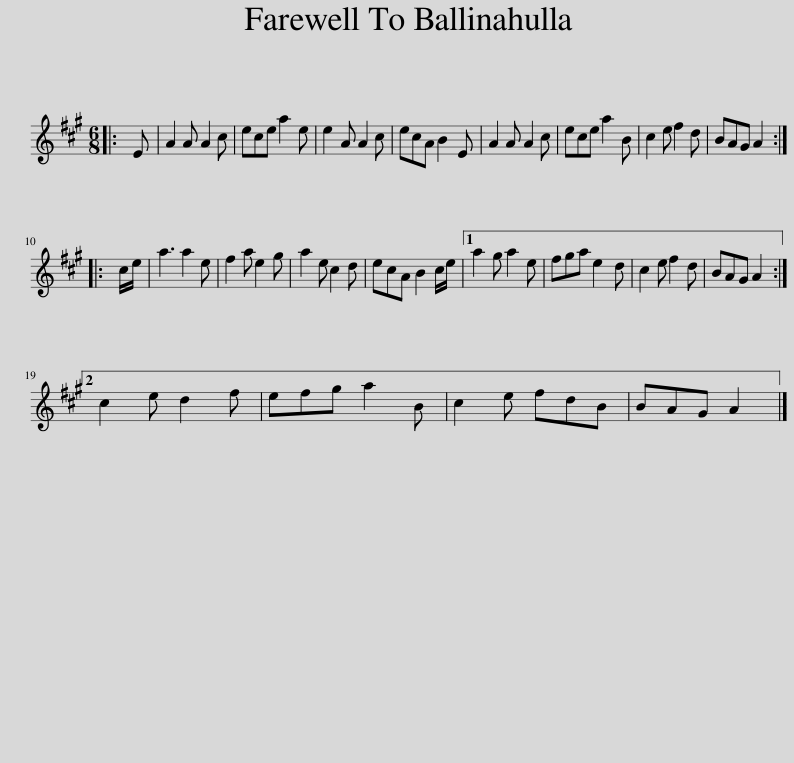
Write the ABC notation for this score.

X:1
L:1/8
M:6/8
I:linebreak $
K:A
V:1 treble
V:1
|: E | A2 A A2 c | ece a2 e | e2 A A2 c | ecA B2 E | %5
 A2 A A2 c | ece a2 B | c2 e f2 d | BAG A2 ::$ c/e/ | %10
 a3 a2 e | f2 a e2 g | a2 e c2 d | ecA B2 c/e/ |1 a2 g a2 e | %15
 fga e2 d | c2 e f2 d | BAG A2 :|2$ c2 e d2 f | efg a2 B | %20
 c2 e fdB | BAG A2 |] %22
